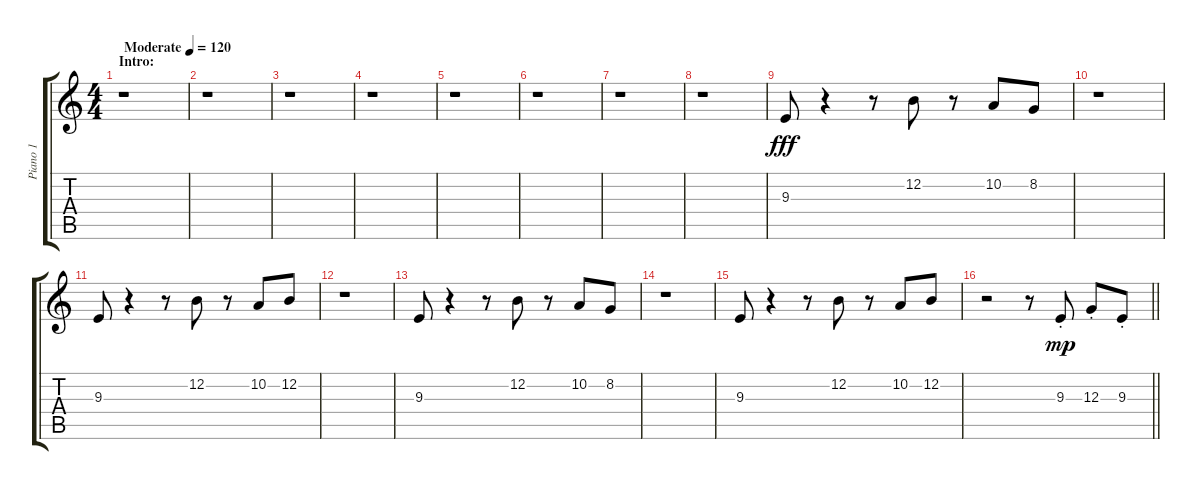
\track ("Piano 1" "Piano 1") {instrument stringensemble1}
\staff {score tabs}
\tuning (E4 B3 G3 D3 A2 E2) {hide}
\ts (4 4)
\section ("" "Intro:")
\tempo (120 "Moderate")
\clef g2
\ks c
r.1{dy fff instrument stringensemble1} |
r.1 |
r.1 |
r.1 |
r.1 |
r.1 |
r.1 |
r.1 |
9.3.8 r.4 r.8 12.2.8 r.8 10.2.8 8.2.8 |
r.1 |
9.3.8 r.4 r.8 12.2.8 r.8 10.2.8 12.2.8 |
r.1 |
9.3.8 r.4 r.8 12.2.8 r.8 10.2.8 8.2.8 |
r.1 |
9.3.8 r.4 r.8 12.2.8 r.8 10.2.8 12.2.8 |
\barLineRight lightlight
r.2 r.8 9.3{st}.8{dy mp} 12.3{st}.8 9.3{st}.8
